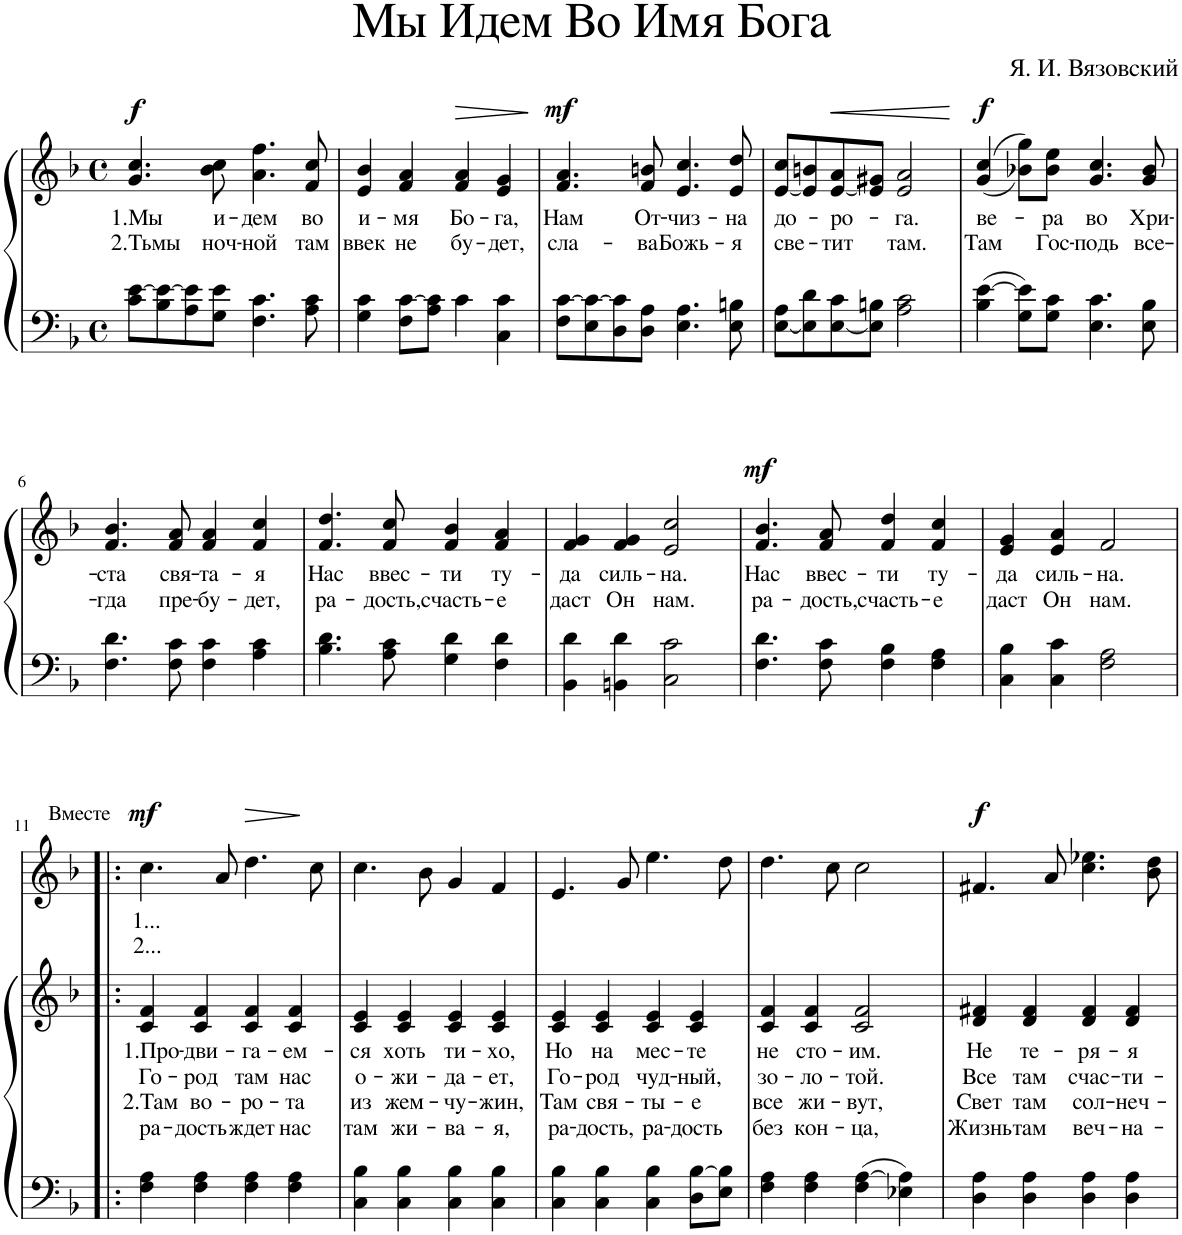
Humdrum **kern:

**kern	**kern	**text	**text	**text	**text	**kern	**text	**text	**dynam
*part1	*part1	*part1	*part1	*part1	*part1	*part1	*part1	*part1	*part1
*staff3	*staff2	*staff2	*staff2	*staff2	*staff2	*staff1	*staff1	*staff1	*staff1/2/3
*I"Piano	*	*	*	*	*	*	*	*	*
*I'Pno.	*	*	*	*	*	*	*	*	*
*clefF4	*clefG2	*	*	*	*	*clefG2	*	*	*
*k[b-]	*k[b-]	*	*	*	*	*k[b-]	*	*	*
*M4/4	*M4/4	*	*	*	*	*M4/4	*	*	*
*met(c)	*met(c)	*	*	*	*	*met(c)	*	*	*
=1	=1	=1	=1	=1	=1	=1	=1	=1	=1
!	!	!LO:LY:b	!LO:LY:b	!	!	!	!	!	!LO:DY:a=2
8c\ [8e\L	4.g/ 4.cc/	1.Мы	2.Тьмы	.	.	1r	.	.	f
8B-\ 8e\_	.	.	.	.	.	.	.	.	.
8A\ 8e\]	.	.	.	.	.	.	.	.	.
!	!	!LO:LY:b	!LO:LY:b	!	!	!	!	!	!
8G\ 8e\J	8b-\ 8cc\	и-	ноч-	.	.	.	.	.	.
!	!	!LO:LY:b	!LO:LY:b	!	!	!	!	!	!
4.F\ 4.c\	4.a\ 4.ff\	-дем	-ной	.	.	.	.	.	.
!	!	!LO:LY:b	!LO:LY:b	!	!	!	!	!	!
8A\ 8c\	8f/ 8cc/	во	там	.	.	.	.	.	.
=2	=2	=2	=2	=2	=2	=2	=2	=2	=2
!	!	!LO:LY:b	!LO:LY:b	!	!	!	!	!	!
4G\ 4c\	4e/ 4b-/	и-	ввек	.	.	1r	.	.	.
!	!	!LO:LY:b	!LO:LY:b	!	!	!	!	!	!
8F\ [8c\L	4f/ 4a/	-мя	не	.	.	.	.	.	.
8A\ 8c\]J	.	.	.	.	.	.	.	.	.
!	!	!LO:LY:b	!LO:LY:b	!	!	!	!	!	!
4c\	4f/ 4a/	Бо-	бу-	.	.	.	.	.	.
!	!	!LO:LY:b	!LO:LY:b	!	!	!	!	!	!
4C\ 4c\	4e/ 4g/	-га,	-дет,	.	.	.	.	.	.
=3	=3	=3	=3	=3	=3	=3	=3	=3	=3
!	!	!LO:LY:b	!LO:LY:b	!	!	!	!	!	!LO:DY:a=2
8F\ [8c\L	4.f/ 4.a/	Нам	сла-	.	.	1r	.	.	mf
8E\ 8c\_	.	.	.	.	.	.	.	.	.
8D\ 8c\]	.	.	.	.	.	.	.	.	.
!	!	!LO:LY:b	!LO:LY:b	!	!	!	!	!	!
8D\ 8A\J	8f/ 8bn/	От-	-ва	.	.	.	.	.	.
!	!	!LO:LY:b	!LO:LY:b	!	!	!	!	!	!
4.E\ 4.A\	4.e/ 4.cc/	-чиз-	Божь-	.	.	.	.	.	.
!	!	!LO:LY:b	!LO:LY:b	!	!	!	!	!	!
8E\ 8Bn\	8e/ 8dd/	-на	-я	.	.	.	.	.	.
=4	=4	=4	=4	=4	=4	=4	=4	=4	=4
!	!	!LO:LY:b	!LO:LY:b	!	!	!	!	!	!
[8E\ 8A\L	[8e/ 8cc/L	до-	све-	.	.	1r	.	.	.
8E\] 8d\	8e/] 8bn/	.	.	.	.	.	.	.	.
!	!	!LO:LY:b	!LO:LY:b	!	!	!	!	!	!
[8E\ 8c\	[8e/ 8a/	-ро-	-тит	.	.	.	.	.	.
8E\] 8Bn\J	8e/] 8g#X/J	.	.	.	.	.	.	.	.
!	!	!LO:LY:b	!LO:LY:b	!	!	!	!	!	!
2A\ 2c\	2e/ 2a/	-га.	там.	.	.	.	.	.	.
=5	=5	=5	=5	=5	=5	=5	=5	=5	=5
!	!	!LO:LY:b	!LO:LY:b	!	!	!	!	!	!LO:DY:a=2
4B-\ [4e\	4g/ 4cc/	ве-	Там	.	.	1r	.	.	f
8G\ 8e\]L	8b-X\ 8gg\L	.	.	.	.	.	.	.	.
!	!	!LO:LY:b	!LO:LY:b	!	!	!	!	!	!
8G\ 8c\J	8b-\ 8ee\J	-ра	Гос-	.	.	.	.	.	.
!	!	!LO:LY:b	!LO:LY:b	!	!	!	!	!	!
4.E\ 4.c\	4.g/ 4.cc/	во	-подь	.	.	.	.	.	.
!	!	!LO:LY:b	!LO:LY:b	!	!	!	!	!	!
8E\ 8B-\	8g/ 8b-/	Хри-	все-	.	.	.	.	.	.
!!LO:LB:g=z
=6	=6	=6	=6	=6	=6	=6	=6	=6	=6
!	!	!LO:LY:b	!LO:LY:b	!	!	!	!	!	!
4.F\ 4.d\	4.f/ 4.b-/	-ста	-гда	.	.	1r	.	.	.
!	!	!LO:LY:b	!LO:LY:b	!	!	!	!	!	!
8F\ 8c\	8f/ 8a/	свя-	пре-	.	.	.	.	.	.
!	!	!LO:LY:b	!LO:LY:b	!	!	!	!	!	!
4F\ 4c\	4f/ 4a/	-та-	-бу-	.	.	.	.	.	.
!	!	!LO:LY:b	!LO:LY:b	!	!	!	!	!	!
4A\ 4c\	4f/ 4cc/	-я	-дет,	.	.	.	.	.	.
=7	=7	=7	=7	=7	=7	=7	=7	=7	=7
!	!	!LO:LY:b	!LO:LY:b	!	!	!	!	!	!
4.B-\ 4.d\	4.f/ 4.dd/	Нас	ра-	.	.	1r	.	.	.
!	!	!LO:LY:b	!LO:LY:b	!	!	!	!	!	!
8A\ 8c\	8f/ 8cc/	ввес-	-дость,	.	.	.	.	.	.
!	!	!LO:LY:b	!LO:LY:b	!	!	!	!	!	!
4G\ 4d\	4f/ 4b-/	-ти	счасть-	.	.	.	.	.	.
!	!	!LO:LY:b	!LO:LY:b	!	!	!	!	!	!
4F\ 4d\	4f/ 4a/	ту-	-е	.	.	.	.	.	.
=8	=8	=8	=8	=8	=8	=8	=8	=8	=8
!	!	!LO:LY:b	!LO:LY:b	!	!	!	!	!	!
4BB-\ 4d\	4f/ 4g/	-да	даст	.	.	1r	.	.	.
!	!	!LO:LY:b	!LO:LY:b	!	!	!	!	!	!
4BBn\ 4d\	4f/ 4g/	силь-	Он	.	.	.	.	.	.
!	!	!LO:LY:b	!LO:LY:b	!	!	!	!	!	!
2C\ 2c\	2e/ 2cc/	-на.	нам.	.	.	.	.	.	.
=9	=9	=9	=9	=9	=9	=9	=9	=9	=9
!	!	!LO:LY:b	!LO:LY:b	!	!	!	!	!	!LO:DY:a=2
4.F\ 4.d\	4.f/ 4.b-/	Нас	ра-	.	.	1r	.	.	mf
!	!	!LO:LY:b	!LO:LY:b	!	!	!	!	!	!
8F\ 8c\	8f/ 8a/	ввес-	-дость,	.	.	.	.	.	.
!	!	!LO:LY:b	!LO:LY:b	!	!	!	!	!	!
4F\ 4B-\	4f/ 4dd/	-ти	счасть-	.	.	.	.	.	.
!	!	!LO:LY:b	!LO:LY:b	!	!	!	!	!	!
4F\ 4A\	4f/ 4cc/	ту-	-е	.	.	.	.	.	.
=10	=10	=10	=10	=10	=10	=10	=10	=10	=10
!	!	!LO:LY:b	!LO:LY:b	!	!	!	!	!	!
4C\ 4B-\	4e/ 4g/	-да	даст	.	.	1r	.	.	.
!	!	!LO:LY:b	!LO:LY:b	!	!	!	!	!	!
4C\ 4c\	4e/ 4a/	силь-	Он	.	.	.	.	.	.
!	!	!LO:LY:b	!LO:LY:b	!	!	!	!	!	!
2F\ 2A\	2f/	-на.	нам.	.	.	.	.	.	.
!!LO:LB:g=z
=11!|:	=11!|:	=11!|:	=11!|:	=11!|:	=11!|:	=11!|:	=11!|:	=11!|:	=11!|:
!	!	!	!	!	!	!LO:TX:a:t=Вместе	!	!	!
!	!	!LO:LY:b	!LO:LY:b	!LO:LY:b	!LO:LY:b	!	!LO:LY:b	!LO:LY:b	!LO:DY:a
4F\ 4A\	4c/ 4f/	1.Про-	Го-	2.Там	ра-	4.cc\	1...	2...	mf
!	!	!LO:LY:b	!LO:LY:b	!LO:LY:b	!LO:LY:b	!	!	!	!
4F\ 4A\	4c/ 4f/	-дви-	-род	во-	-дость	.	.	.	.
.	.	.	.	.	.	8a/	.	.	.
!	!	!LO:LY:b	!LO:LY:b	!LO:LY:b	!LO:LY:b	!	!	!	!LO:HP:b
4F\ 4A\	4c/ 4f/	-га-	там	-ро-	ждет	4.dd\	.	.	>
!	!	!LO:LY:b	!LO:LY:b	!LO:LY:b	!LO:LY:b	!	!	!	!
4F\ 4A\	4c/ 4f/	-ем-	нас	-та	нас	.	.	.	.
.	.	.	.	.	.	8cc\	.	.	]
=12	=12	=12	=12	=12	=12	=12	=12	=12	=12
!	!	!LO:LY:b	!LO:LY:b	!LO:LY:b	!LO:LY:b	!	!	!	!
4C\ 4B-\	4c/ 4e/	-ся	о-	из	там	4.cc\	.	.	.
!	!	!LO:LY:b	!LO:LY:b	!LO:LY:b	!LO:LY:b	!	!	!	!
4C\ 4B-\	4c/ 4e/	хоть	-жи-	жем-	жи-	.	.	.	.
.	.	.	.	.	.	8b-\	.	.	.
!	!	!LO:LY:b	!LO:LY:b	!LO:LY:b	!LO:LY:b	!	!	!	!
4C\ 4B-\	4c/ 4e/	ти-	-да-	-чу-	-ва-	4g/	.	.	.
!	!	!LO:LY:b	!LO:LY:b	!LO:LY:b	!LO:LY:b	!	!	!	!
4C\ 4B-\	4c/ 4e/	-хо,	-ет,	-жин,	-я,	4f/	.	.	.
=13	=13	=13	=13	=13	=13	=13	=13	=13	=13
!	!	!LO:LY:b	!LO:LY:b	!LO:LY:b	!LO:LY:b	!	!	!	!
4C\ 4B-\	4c/ 4e/	Но	Го-	Там	ра-	4.e/	.	.	.
!	!	!LO:LY:b	!LO:LY:b	!LO:LY:b	!LO:LY:b	!	!	!	!
4C\ 4B-\	4c/ 4e/	на	-род	свя-	-дость,	.	.	.	.
.	.	.	.	.	.	8g/	.	.	.
!	!	!LO:LY:b	!LO:LY:b	!LO:LY:b	!LO:LY:b	!	!	!	!
4C\ 4B-\	4c/ 4e/	мес-	чуд-	-ты-	ра-	4.ee\	.	.	.
!	!	!LO:LY:b	!LO:LY:b	!LO:LY:b	!LO:LY:b	!	!	!	!
8D\ [8B-\L	4c/ 4e/	-те	-ный,	-е	-дость	.	.	.	.
8E\ 8B-\]J	.	.	.	.	.	8dd\	.	.	.
=14	=14	=14	=14	=14	=14	=14	=14	=14	=14
!	!	!LO:LY:b	!LO:LY:b	!LO:LY:b	!LO:LY:b	!	!	!	!
4F\ 4A\	4c/ 4f/	не	зо-	все	без	4.dd\	.	.	.
!	!	!LO:LY:b	!LO:LY:b	!LO:LY:b	!LO:LY:b	!	!	!	!
4F\ 4A\	4c/ 4f/	сто-	-ло-	жи-	кон-	.	.	.	.
.	.	.	.	.	.	8cc\	.	.	.
!	!	!LO:LY:b	!LO:LY:b	!LO:LY:b	!LO:LY:b	!	!	!	!
4F\ [4A\	2c/ 2f/	-им.	-той.	-вут,	-ца,	2cc\	.	.	.
4E-X\ 4A\]	.	.	.	.	.	.	.	.	.
=15	=15	=15	=15	=15	=15	=15	=15	=15	=15
!	!	!LO:LY:b	!LO:LY:b	!LO:LY:b	!LO:LY:b	!	!	!	!LO:DY:a
4D\ 4A\	4d/ 4f#X/	Не	Все	Свет	Жизнь	4.f#X/	.	.	f
!	!	!LO:LY:b	!LO:LY:b	!LO:LY:b	!LO:LY:b	!	!	!	!
4D\ 4A\	4d/ 4f#/	те-	там	там	там	.	.	.	.
.	.	.	.	.	.	8a/	.	.	.
!	!	!LO:LY:b	!LO:LY:b	!LO:LY:b	!LO:LY:b	!	!	!	!
4D\ 4A\	4d/ 4f#/	-ря-	счас-	сол-	веч-	4.cc\ 4.ee-X\	.	.	.
!	!	!LO:LY:b	!LO:LY:b	!LO:LY:b	!LO:LY:b	!	!	!	!
4D\ 4A\	4d/ 4f#/	-я	-ти-	-неч-	-на-	.	.	.	.
.	.	.	.	.	.	8b-\ 8dd\	.	.	.
=	=	=	=	=	=	=	=	=	=
*-	*-	*-	*-	*-	*-	*-	*-	*-	*-
